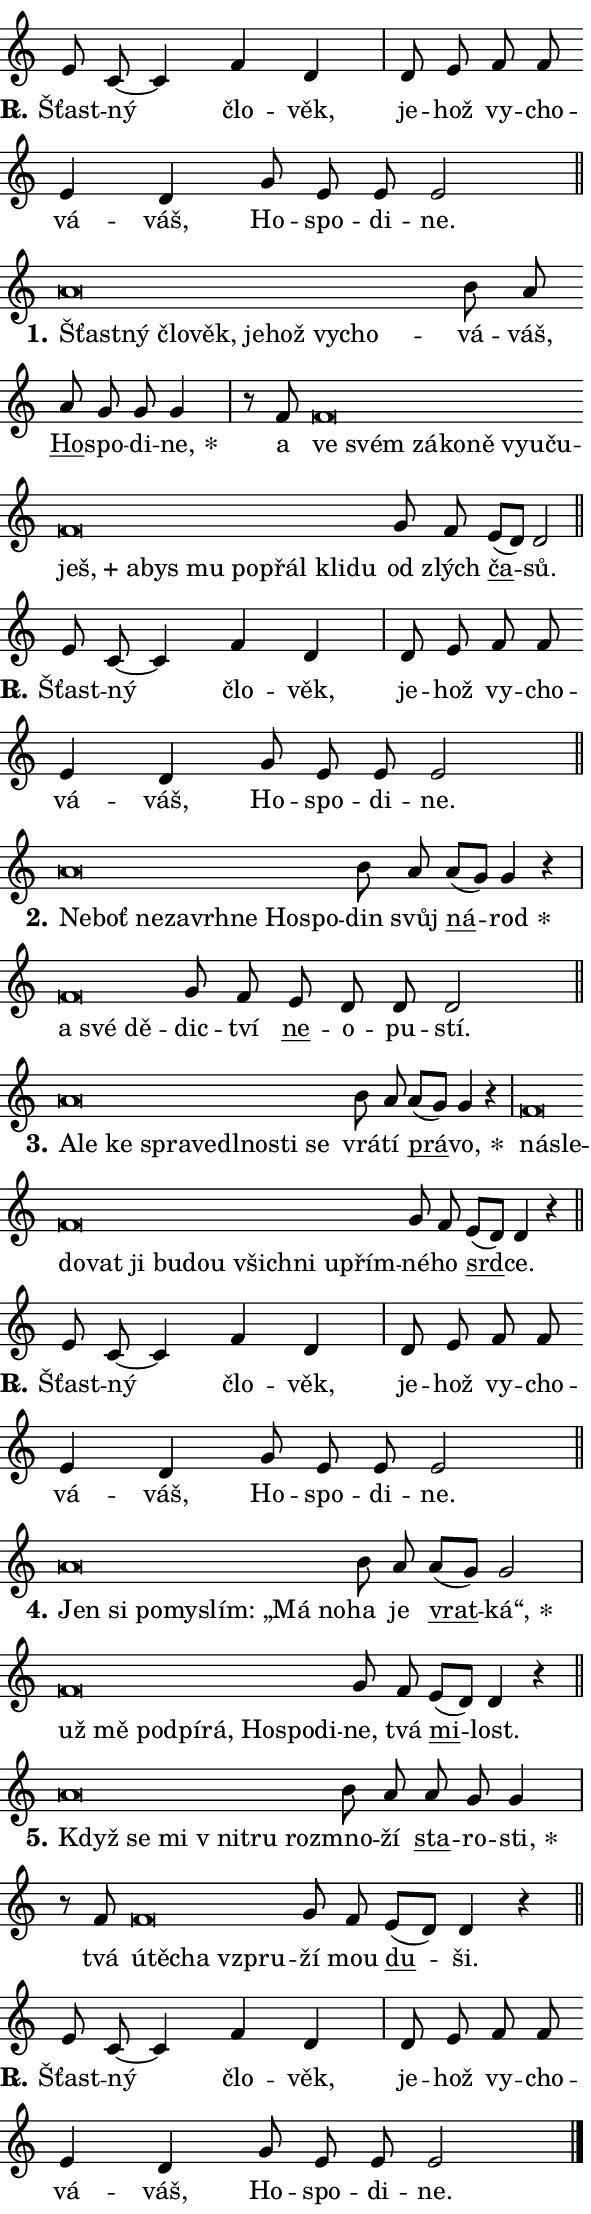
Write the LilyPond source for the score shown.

\version "2.24.0"
\header { tagline = "" }
\paper {
  indent = 0\cm
  top-margin = 0\cm
  right-margin = 0.13\cm % to fit lyric hyphens
  bottom-margin = 0\cm
  left-margin = 0\cm
  paper-width = 10\cm
  page-breaking = #ly:one-page-breaking
  system-system-spacing.basic-distance = #11
  score-system-spacing.basic-distance = #11
  ragged-last = ##f
}


%% Author: Thomas Morley
%% https://lists.gnu.org/archive/html/lilypond-user/2020-05/msg00002.html
#(define (line-position grob)
"Returns position of @var[grob} in current system:
   @code{'start}, if at first time-step
   @code{'end}, if at last time-step
   @code{'middle} otherwise
"
  (let* ((col (ly:item-get-column grob))
         (ln (ly:grob-object col 'left-neighbor))
         (rn (ly:grob-object col 'right-neighbor))
         (col-to-check-left (if (ly:grob? ln) ln col))
         (col-to-check-right (if (ly:grob? rn) rn col))
         (break-dir-left
           (and
             (ly:grob-property col-to-check-left 'non-musical #f)
             (ly:item-break-dir col-to-check-left)))
         (break-dir-right
           (and
             (ly:grob-property col-to-check-right 'non-musical #f)
             (ly:item-break-dir col-to-check-right))))
        (cond ((eqv? 1 break-dir-left) 'start)
              ((eqv? -1 break-dir-right) 'end)
              (else 'middle))))

#(define (tranparent-at-line-position vctor)
  (lambda (grob)
  "Relying on @code{line-position} select the relevant enry from @var{vctor}.
Used to determine transparency,"
    (case (line-position grob)
      ((end) (not (vector-ref vctor 0)))
      ((middle) (not (vector-ref vctor 1)))
      ((start) (not (vector-ref vctor 2))))))

noteHeadBreakVisibility =
#(define-music-function (break-visibility)(vector?)
"Makes @code{NoteHead}s transparent relying on @var{break-visibility}"
#{
  \override NoteHead.transparent =
    #(tranparent-at-line-position break-visibility)
#})

#(define delete-ledgers-for-transparent-note-heads
  (lambda (grob)
    "Reads whether a @code{NoteHead} is transparent.
If so this @code{NoteHead} is removed from @code{'note-heads} from
@var{grob}, which is supposed to be @code{LedgerLineSpanner}.
As a result ledgers are not printed for this @code{NoteHead}"
    (let* ((nhds-array (ly:grob-object grob 'note-heads))
           (nhds-list
             (if (ly:grob-array? nhds-array)
                 (ly:grob-array->list nhds-array)
                 '()))
           ;; Relies on the transparent-property being done before
           ;; Staff.LedgerLineSpanner.after-line-breaking is executed.
           ;; This is fragile ...
           (to-keep
             (remove
               (lambda (nhd)
                 (ly:grob-property nhd 'transparent #f))
               nhds-list)))
      ;; TODO find a better method to iterate over grob-arrays, similiar
      ;; to filter/remove etc for lists
      ;; For now rebuilt from scratch
      (set! (ly:grob-object grob 'note-heads)  '())
      (for-each
        (lambda (nhd)
          (ly:pointer-group-interface::add-grob grob 'note-heads nhd))
        to-keep))))

squashNotes = {
  \override NoteHead.X-extent = #'(-0.2 . 0.2)
  \override NoteHead.Y-extent = #'(-0.75 . 0)
  \override NoteHead.stencil =
    #(lambda (grob)
       (let ((pos (ly:grob-property grob 'staff-position)))
         (begin
           (if (< pos -7) (display "ERROR: Lower brevis then expected\n") (display ""))
           (if (<= pos -6) ly:text-interface::print ly:note-head::print))))
}
unSquashNotes = {
  \revert NoteHead.X-extent
  \revert NoteHead.Y-extent
  \revert NoteHead.stencil
}

hideNotes = \noteHeadBreakVisibility #begin-of-line-visible
unHideNotes = \noteHeadBreakVisibility #all-visible

% work-around for resetting accidentals
% https://lilypond.org/doc/v2.23/Documentation/notation/displaying-rhythms#unmetered-music
cadenzaMeasure = {
  \cadenzaOff
  \partial 1024 s1024
  \cadenzaOn
}

#(define-markup-command (accent layout props text) (markup?)
  "Underline accented syllable"
  (interpret-markup layout props
    #{\markup \override #'(offset . 4.3) \underline { #text }#}))

responsum = \markup \concat {
  "R" \hspace #-1.05 \path #0.1 #'((moveto 0 0.07) (lineto 0.9 0.8)) \hspace #0.05 "."
}

spaceSize = #0.6828661417322834 % exact space size for TeX Gyre Schola

\layout {
  \context {
    \Staff
    \remove "Time_signature_engraver"
    \override LedgerLineSpanner.after-line-breaking = #delete-ledgers-for-transparent-note-heads
  }
  \context {
    \Lyrics {
      \override LyricSpace.minimum-distance = \spaceSize
      \override LyricText.font-name = #"TeX Gyre Schola"
      \override LyricText.font-size = 1
      \override StanzaNumber.font-name = #"TeX Gyre Schola Bold"
      \override StanzaNumber.font-size = 1
    }
  }
  \context {
    \Score 
    \override NoteHead.text =
      #(lambda (grob) 
        (let ((pos (ly:grob-property grob 'staff-position)))
          #{\markup {
            \combine
              \halign #-0.55 \raise #(if (= pos -6) 0 0.5) \override #'(thickness . 2) \draw-line #'(3.2 . 0)
              \musicglyph "noteheads.sM1"
          }#}))
  }
}

% magnetic-lyrics.ily
%
%   written by
%     Jean Abou Samra <jean@abou-samra.fr>
%     Werner Lemberg <wl@gnu.org>
%
%   adapted by
%     Jiri Hon <jiri.hon@gmail.com>
%
% Version 2022-Apr-15

% https://www.mail-archive.com/lilypond-user@gnu.org/msg149350.html

#(define (Left_hyphen_pointer_engraver context)
   "Collect syllable-hyphen-syllable occurrences in lyrics and store
them in properties.  This engraver only looks to the left.  For
example, if the lyrics input is @code{foo -- bar}, it does the
following.

@itemize @bullet
@item
Set the @code{text} property of the @code{LyricHyphen} grob between
@q{foo} and @q{bar} to @code{foo}.

@item
Set the @code{left-hyphen} property of the @code{LyricText} grob with
text @q{foo} to the @code{LyricHyphen} grob between @q{foo} and
@q{bar}.
@end itemize

Use this auxiliary engraver in combination with the
@code{lyric-@/text::@/apply-@/magnetic-@/offset!} hook."
   (let ((hyphen #f)
         (text #f))
     (make-engraver
      (acknowledgers
       ((lyric-syllable-interface engraver grob source-engraver)
        (set! text grob)))
      (end-acknowledgers
       ((lyric-hyphen-interface engraver grob source-engraver)
        ;(when (not (grob::has-interface grob 'lyric-space-interface))
          (set! hyphen grob)));)
      ((stop-translation-timestep engraver)
       (when (and text hyphen)
         (ly:grob-set-object! text 'left-hyphen hyphen))
       (set! text #f)
       (set! hyphen #f)))))

#(define (lyric-text::apply-magnetic-offset! grob)
   "If the space between two syllables is less than the value in
property @code{LyricText@/.details@/.squash-threshold}, move the right
syllable to the left so that it gets concatenated with the left
syllable.

Use this function as a hook for
@code{LyricText@/.after-@/line-@/breaking} if the
@code{Left_@/hyphen_@/pointer_@/engraver} is active."
   (let ((hyphen (ly:grob-object grob 'left-hyphen #f)))
     (when hyphen
       (let ((left-text (ly:spanner-bound hyphen LEFT)))
         (when (grob::has-interface left-text 'lyric-syllable-interface)
           (let* ((common (ly:grob-common-refpoint grob left-text X))
                  (this-x-ext (ly:grob-extent grob common X))
                  (left-x-ext
                   (begin
                     ;; Trigger magnetism for left-text.
                     (ly:grob-property left-text 'after-line-breaking)
                     (ly:grob-extent left-text common X)))
                  ;; `delta` is the gap width between two syllables.
                  (delta (- (interval-start this-x-ext)
                            (interval-end left-x-ext)))
                  (details (ly:grob-property grob 'details))
                  (threshold (assoc-get 'squash-threshold details 0.2)))
             (when (< delta threshold)
               (let* (;; We have to manipulate the input text so that
                      ;; ligatures crossing syllable boundaries are not
                      ;; disabled.  For languages based on the Latin
                      ;; script this is essentially a beautification.
                      ;; However, for non-Western scripts it can be a
                      ;; necessity.
                      (lt (ly:grob-property left-text 'text))
                      (rt (ly:grob-property grob 'text))
                      (is-space (grob::has-interface hyphen 'lyric-space-interface))
                      (space (if is-space " " ""))
                      (extra-delta (if is-space spaceSize 0))
                      ;; Append new syllable.
                      (ltrt-space (if (and (string? lt) (string? rt))
                                (string-append lt space rt)
                                (make-concat-markup (list lt space rt))))
                      ;; Right-align `ltrt` to the right side.
                      (ltrt-space-markup (grob-interpret-markup
                               grob
                               (make-translate-markup
                                (cons (interval-length this-x-ext) 0)
                                (make-right-align-markup ltrt-space)))))
                 (begin
                   ;; Don't print `left-text`.
                   (ly:grob-set-property! left-text 'stencil #f)
                   ;; Set text and stencil (which holds all collected
                   ;; syllables so far) and shift it to the left.
                   (ly:grob-set-property! grob 'text ltrt-space)
                   (ly:grob-set-property! grob 'stencil ltrt-space-markup)
                   (ly:grob-translate-axis! grob (- (- delta extra-delta)) X))))))))))


#(define (lyric-hyphen::displace-bounds-first grob)
   ;; Make very sure this callback isn't triggered too early.
   (let ((left (ly:spanner-bound grob LEFT))
         (right (ly:spanner-bound grob RIGHT)))
     (ly:grob-property left 'after-line-breaking)
     (ly:grob-property right 'after-line-breaking)
     (ly:lyric-hyphen::print grob)))

squashThreshold = #0.4

\layout {
  \context {
    \Lyrics
    \consists #Left_hyphen_pointer_engraver
    \override LyricText.after-line-breaking =
      #lyric-text::apply-magnetic-offset!
    \override LyricHyphen.stencil = #lyric-hyphen::displace-bounds-first
    \override LyricText.details.squash-threshold = \squashThreshold
    \override LyricHyphen.minimum-distance = 0
    \override LyricHyphen.minimum-length = \squashThreshold
  }
}

squashText = \override LyricText.details.squash-threshold = 9999
unSquashText = \override LyricText.details.squash-threshold = \squashThreshold

leftText = \override LyricText.self-alignment-X = #LEFT
unLeftText = \revert LyricText.self-alignment-X

starOffset = #(lambda (grob) 
                (let ((x_offset (ly:self-alignment-interface::aligned-on-x-parent grob)))
                  (if (= x_offset 0) 0 (+ x_offset 1.2))))

star = #(define-music-function (syllable)(string?)
"Append star separator at the end of a syllable"
#{
  \once \override LyricText.X-offset = #starOffset
  \lyricmode { \markup {
    #syllable
    \override #'((font-name . "TeX Gyre Schola Bold")) \hspace #0.2 \lower #0.65 \larger "*"
  } }
#})

starAccent = #(define-music-function (syllable)(string?)
"Append star separator at the end of a syllable and make accent"
#{
  \once \override LyricText.X-offset = #starOffset
  \lyricmode { \markup {
    \accent #syllable
    \override #'((font-name . "TeX Gyre Schola Bold")) \hspace #0.2 \lower #0.65 \larger "*"
  } }
#})

breath = #(define-music-function (syllable)(string?)
"Append breathing indicator at the end of a syllable"
#{
  \lyricmode { \markup { #syllable "+" } }
#})

optionalBreath = #(define-music-function (syllable)(string?)
"Append optional breathing indicator at the end of a syllable"
#{
  \lyricmode { \markup { #syllable "(+)" } }
#})


\score {
    <<
        \new Voice = "melody" { \cadenzaOn \key c \major \relative { e'8 c~ c4 f d \cadenzaMeasure \bar "|" d8 e \bar "" f f \bar "" e4 d \bar "" g8 e e e2 \cadenzaMeasure \bar "||" \break } }
        \new Lyrics \lyricsto "melody" { \lyricmode { \set stanza = \responsum
Šťast -- ný člo -- věk, je -- hož vy -- cho -- vá -- váš, Ho -- spo -- di -- ne. } }
    >>
    \layout {}
}

\score {
    <<
        \new Voice = "melody" { \cadenzaOn \key c \major \relative { \squashNotes a'\breve*1/16 \hideNotes \breve*1/16 \bar "" \breve*1/16 \bar "" \breve*1/16 \bar "" \breve*1/16 \bar "" \breve*1/16 \bar "" \breve*1/16 \breve*1/16 \bar "" \unHideNotes \unSquashNotes b8 a \bar "" a g g g4 \cadenzaMeasure \bar "|" r8 f8 \squashNotes f\breve*1/16 \hideNotes \breve*1/16 \bar "" \breve*1/16 \bar "" \breve*1/16 \bar "" \breve*1/16 \bar "" \breve*1/16 \bar "" \breve*1/16 \bar "" \breve*1/16 \bar "" \breve*1/16 \bar "" \breve*1/16 \bar "" \breve*1/16 \bar "" \breve*1/16 \bar "" \breve*1/16 \bar "" \breve*1/16 \bar "" \breve*1/16 \breve*1/16 \bar "" \unHideNotes \unSquashNotes g8 f \bar "" e[( d)] d2 \cadenzaMeasure \bar "||" \break } }
        \new Lyrics \lyricsto "melody" { \lyricmode { \set stanza = "1."
\leftText Šťast -- \squashText ný člo -- věk, je -- hož vy -- cho -- \unLeftText \unSquashText vá -- váš, \markup \accent Ho -- spo -- di -- \star ne, a \leftText ve \squashText svém zá -- ko -- ně vy -- u -- ču -- \breath "ješ," a -- bys mu po -- přál kli -- du \unLeftText \unSquashText od zlých \markup \accent ča -- sů. } }
    >>
    \layout {}
}

\score {
    <<
        \new Voice = "melody" { \cadenzaOn \key c \major \relative { e'8 c~ c4 f d \cadenzaMeasure \bar "|" d8 e \bar "" f f \bar "" e4 d \bar "" g8 e e e2 \cadenzaMeasure \bar "||" \break } }
        \new Lyrics \lyricsto "melody" { \lyricmode { \set stanza = \responsum
Šťast -- ný člo -- věk, je -- hož vy -- cho -- vá -- váš, Ho -- spo -- di -- ne. } }
    >>
    \layout {}
}

\score {
    <<
        \new Voice = "melody" { \cadenzaOn \key c \major \relative { \squashNotes a'\breve*1/16 \hideNotes \breve*1/16 \bar "" \breve*1/16 \bar "" \breve*1/16 \bar "" \breve*1/16 \bar "" \breve*1/16 \bar "" \breve*1/16 \breve*1/16 \bar "" \unHideNotes \unSquashNotes b8 a \bar "" a[( g)] g4 r \cadenzaMeasure \bar "|" \squashNotes f\breve*1/16 \hideNotes \breve*1/16 \breve*1/16 \bar "" \unHideNotes \unSquashNotes g8 f \bar "" e d d d2 \cadenzaMeasure \bar "||" \break } }
        \new Lyrics \lyricsto "melody" { \lyricmode { \set stanza = "2."
\leftText Ne -- \squashText boť ne -- za -- vrh -- ne Ho -- spo -- \unLeftText \unSquashText din svůj \markup \accent ná -- \star rod \leftText a \squashText své dě -- \unLeftText \unSquashText dic -- tví \markup \accent ne -- o -- pu -- stí. } }
    >>
    \layout {}
}

\score {
    <<
        \new Voice = "melody" { \cadenzaOn \key c \major \relative { \squashNotes a'\breve*1/16 \hideNotes \breve*1/16 \bar "" \breve*1/16 \bar "" \breve*1/16 \bar "" \breve*1/16 \bar "" \breve*1/16 \bar "" \breve*1/16 \bar "" \breve*1/16 \breve*1/16 \bar "" \unHideNotes \unSquashNotes b8 a \bar "" a[( g)] g4 r \cadenzaMeasure \bar "|" \squashNotes f\breve*1/16 \hideNotes \breve*1/16 \bar "" \breve*1/16 \bar "" \breve*1/16 \bar "" \breve*1/16 \bar "" \breve*1/16 \bar "" \breve*1/16 \bar "" \breve*1/16 \bar "" \breve*1/16 \bar "" \breve*1/16 \breve*1/16 \bar "" \unHideNotes \unSquashNotes g8 f \bar "" e[( d)] d4 r \cadenzaMeasure \bar "||" \break } }
        \new Lyrics \lyricsto "melody" { \lyricmode { \set stanza = "3."
\leftText A -- \squashText le ke spra -- ve -- dl -- no -- sti se \unLeftText \unSquashText vrá -- tí \markup \accent prá -- \star vo, \leftText ná -- \squashText sle -- do -- vat ji bu -- dou všich -- ni u -- přím -- \unLeftText \unSquashText né -- ho \markup \accent srd -- ce. } }
    >>
    \layout {}
}

\score {
    <<
        \new Voice = "melody" { \cadenzaOn \key c \major \relative { e'8 c~ c4 f d \cadenzaMeasure \bar "|" d8 e \bar "" f f \bar "" e4 d \bar "" g8 e e e2 \cadenzaMeasure \bar "||" \break } }
        \new Lyrics \lyricsto "melody" { \lyricmode { \set stanza = \responsum
Šťast -- ný člo -- věk, je -- hož vy -- cho -- vá -- váš, Ho -- spo -- di -- ne. } }
    >>
    \layout {}
}

\score {
    <<
        \new Voice = "melody" { \cadenzaOn \key c \major \relative { \squashNotes a'\breve*1/16 \hideNotes \breve*1/16 \bar "" \breve*1/16 \bar "" \breve*1/16 \bar "" \breve*1/16 \bar "" \breve*1/16 \breve*1/16 \bar "" \unHideNotes \unSquashNotes b8 a \bar "" a[( g)] g2 \cadenzaMeasure \bar "|" \squashNotes f\breve*1/16 \hideNotes \breve*1/16 \bar "" \breve*1/16 \bar "" \breve*1/16 \bar "" \breve*1/16 \bar "" \breve*1/16 \bar "" \breve*1/16 \breve*1/16 \bar "" \unHideNotes \unSquashNotes g8 f \bar "" e[( d)] d4 r \cadenzaMeasure \bar "||" \break } }
        \new Lyrics \lyricsto "melody" { \lyricmode { \set stanza = "4."
\leftText Jen \squashText si po -- my -- slím: „Má no -- \unLeftText \unSquashText ha je \markup \accent vrat -- \star ká“, \leftText už \squashText mě pod -- pí -- rá, Ho -- spo -- di -- \unLeftText \unSquashText ne, tvá \markup \accent mi -- lost. } }
    >>
    \layout {}
}

\score {
    <<
        \new Voice = "melody" { \cadenzaOn \key c \major \relative { \squashNotes a'\breve*1/16 \hideNotes \breve*1/16 \bar "" \breve*1/16 \bar "" \breve*1/16 \bar "" \breve*1/16 \breve*1/16 \bar "" \unHideNotes \unSquashNotes b8 a \bar "" a g g4 \cadenzaMeasure \bar "|" r8 f8 \squashNotes f\breve*1/16 \hideNotes \breve*1/16 \bar "" \breve*1/16 \breve*1/16 \bar "" \unHideNotes \unSquashNotes g8 f \bar "" e[( d)] d4 r \cadenzaMeasure \bar "||" \break } }
        \new Lyrics \lyricsto "melody" { \lyricmode { \set stanza = "5."
\leftText Když \squashText se mi "v ni" -- tru roz -- \unLeftText \unSquashText mno -- ží \markup \accent sta -- ro -- \star sti, tvá \leftText ú -- \squashText tě -- cha vzpru -- \unLeftText \unSquashText ží mou \markup \accent du -- ši. } }
    >>
    \layout {}
}

\score {
    <<
        \new Voice = "melody" { \cadenzaOn \key c \major \relative { e'8 c~ c4 f d \cadenzaMeasure \bar "|" d8 e \bar "" f f \bar "" e4 d \bar "" g8 e e e2 \cadenzaMeasure \bar "||" \break } \bar "|." }
        \new Lyrics \lyricsto "melody" { \lyricmode { \set stanza = \responsum
Šťast -- ný člo -- věk, je -- hož vy -- cho -- vá -- váš, Ho -- spo -- di -- ne. } }
    >>
    \layout {}
}
